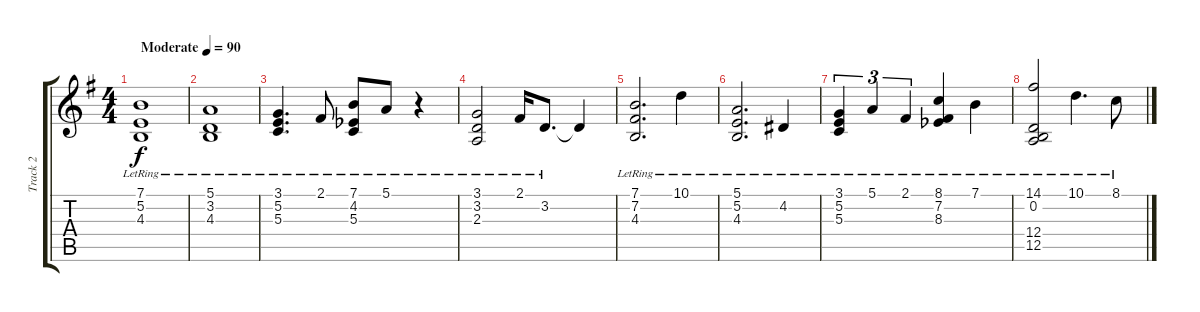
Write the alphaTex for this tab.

\track ("Track 2" "Track 2") {instrument acousticgrandpiano}
\staff {score tabs}
\tuning (E4 B3 G3 D3 A2 E2) {hide}
\ts (4 4)
\tempo (90 "Moderate")
\clef g2
\ks g
(7.1{lr} 5.2 4.3{lr}).1{dy f instrument acousticgrandpiano} |
(5.1{lr} 3.2 4.3{lr}).1 |
(3.1{lr} 5.2{lr} 5.3{lr}).4{d} 2.1{lr}.8 (7.1{lr} 4.2{lr acc b} 5.3{lr}).8 5.1{lr}.8 r.4 |
(3.1{lr} 3.2{lr} 2.3{lr}).2 2.1{lr}.16 3.2{lr}.8{d} 3.2{t}.4 |
(7.1{lr} 7.2{lr} 4.3{lr}).2{d} 10.1{lr}.4 |
(5.1{lr} 5.2{lr} 4.3{lr}).2{d} 4.2{lr}.4 |
(3.1{lr} 5.2{lr} 5.3{lr}).4{tu (3 2)} 5.1{lr}.4{tu (3 2)} 2.1{lr}.4{tu (3 2)} (8.1{lr} 7.2{lr} 8.3{lr acc b}).4 7.1{lr}.4 |
(14.1{lr} 0.2{lr} 12.4{lr} 12.5{lr}).2 10.1{lr}.4{d} 8.1{lr}.8
